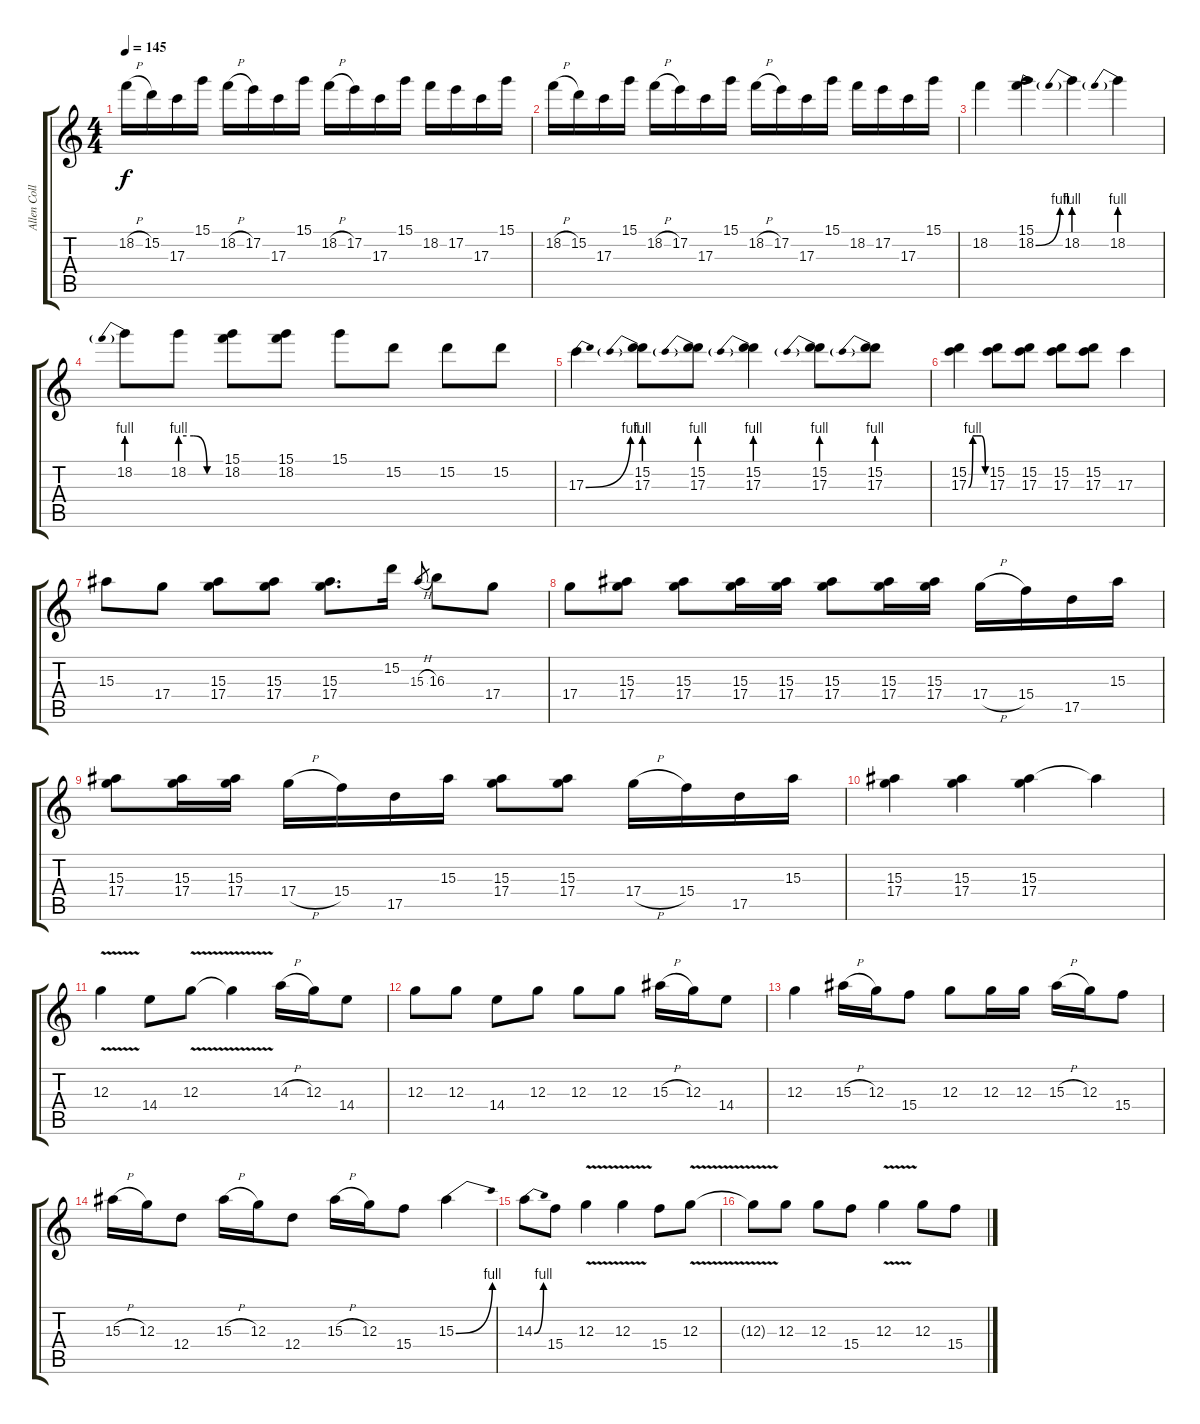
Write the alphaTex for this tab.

\track ("Allen Collins (Clean/Solo Guitar)" "Allen Coll") {instrument overdrivenguitar}
\staff {score tabs}
\tuning (E4 B3 G3 D3 A2 E2) {hide}
\ts (4 4)
\tempo 145
\clef g2
\ks c
18.2{h}.16{dy f} 15.2.16 17.3.16 15.1.16 18.2{h}.16 17.2.16 17.3.16 15.1.16 18.2{h}.16 17.2.16 17.3.16 15.1.16 18.2.16 17.2.16 17.3.16 15.1.16 |
18.2{h}.16 15.2.16 17.3.16 15.1.16 18.2{h}.16 17.2.16 17.3.16 15.1.16 18.2{h}.16 17.2.16 17.3.16 15.1.16 18.2.16 17.2.16 17.3.16 15.1.16 |
18.2.4 (15.1 18.2{be (bend 0 0 60 4)}).4 18.2{be (prebend 0 4 60 4)}.4 18.2{be (prebend 0 4 60 4)}.4 |
18.2{be (prebend 0 4 60 4)}.8 18.2{be (custom 0 4 20 4 40 0 60 0)}.8 (15.1 18.2).8 (15.1 18.2).8 15.1.8 15.2.8 15.2.8 15.2.8 |
17.3{be (bend 0 0 60 4)}.4 (15.2 17.3{be (prebend 0 4 60 4)}).8 (15.2 17.3{be (prebend 0 4 60 4)}).8 (15.2 17.3{be (prebend 0 4 60 4)}).4 (15.2 17.3{be (prebend 0 4 60 4)}).8 (15.2 17.3{be (prebend 0 4 60 4)}).8 |
(15.2 17.3{be (custom 0 0 15 4 30 4 45 4 60 0)}).4 (15.2 17.3).8 (15.2 17.3).8 (15.2 17.3).8 (15.2 17.3).8 17.3.4 |
15.3.8 17.4.8 (15.3 17.4).8 (15.3 17.4).8 (15.3 17.4).8{d} 15.2.16 15.3{h}.8{gr} 16.3.8 17.4.8 |
17.4.8 (15.3 17.4).8 (15.3 17.4).8 (15.3 17.4).16 (15.3 17.4).16 (15.3 17.4).8 (15.3 17.4).16 (15.3 17.4).16 17.4{h}.16 15.4.16 17.5.16 15.3.16 |
(15.3 17.4).8 (15.3 17.4).16 (15.3 17.4).16 17.4{h}.16 15.4.16 17.5.16 15.3.16 (15.3 17.4).8 (15.3 17.4).8 17.4{h}.16 15.4.16 17.5.16 15.3.16 |
(15.3 17.4).4 (15.3 17.4).4 (15.3 17.4).4 15.3{t}.4 |
12.3{v}.4 14.4.8 12.3{v}.8 12.3{t}.4 14.3{h}.16 12.3.16 14.4.8 |
12.3.8 12.3.8 14.4.8 12.3.8 12.3.8 12.3.8 15.3{h}.16 12.3.16 14.4.8 |
12.3.4 15.3{h}.16 12.3.16 15.4.8 12.3.8 12.3.16 12.3.16 15.3{h}.16 12.3.16 15.4.8 |
15.3{h}.16 12.3.16 12.4.8 15.3{h}.16 12.3.16 12.4.8 15.3{h}.16 12.3.16 15.4.8 15.3{be (bend 0 0 60 4)}.4 |
14.3{be (bend 0 0 60 4)}.8 15.4.8 12.3{v}.4 12.3{v}.4 15.4.8 12.3{v}.8 |
12.3{t}.8 12.3.8 12.3.8 15.4.8 12.3{v}.4 12.3.8 15.4.8
